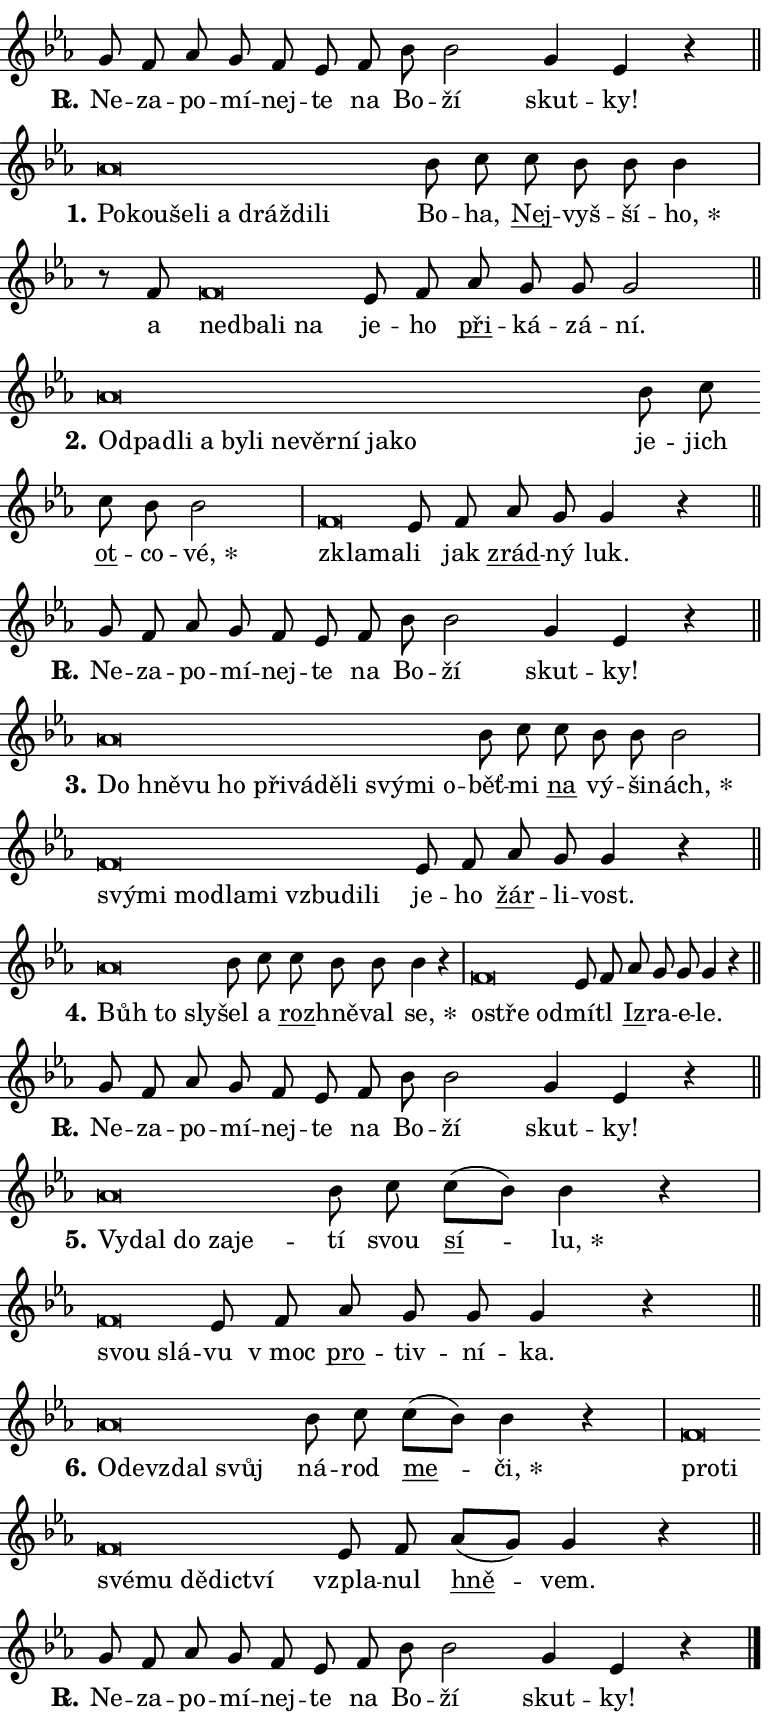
\version "2.24.0"
\header { tagline = "" }
\paper {
  indent = 0\cm
  top-margin = 0\cm
  right-margin = 0.13\cm % to fit lyric hyphens
  bottom-margin = 0\cm
  left-margin = 0\cm
  paper-width = 13\cm
  page-breaking = #ly:one-page-breaking
  system-system-spacing.basic-distance = #11
  score-system-spacing.basic-distance = #11
  ragged-last = ##f
}


%% Author: Thomas Morley
%% https://lists.gnu.org/archive/html/lilypond-user/2020-05/msg00002.html
#(define (line-position grob)
"Returns position of @var[grob} in current system:
   @code{'start}, if at first time-step
   @code{'end}, if at last time-step
   @code{'middle} otherwise
"
  (let* ((col (ly:item-get-column grob))
         (ln (ly:grob-object col 'left-neighbor))
         (rn (ly:grob-object col 'right-neighbor))
         (col-to-check-left (if (ly:grob? ln) ln col))
         (col-to-check-right (if (ly:grob? rn) rn col))
         (break-dir-left
           (and
             (ly:grob-property col-to-check-left 'non-musical #f)
             (ly:item-break-dir col-to-check-left)))
         (break-dir-right
           (and
             (ly:grob-property col-to-check-right 'non-musical #f)
             (ly:item-break-dir col-to-check-right))))
        (cond ((eqv? 1 break-dir-left) 'start)
              ((eqv? -1 break-dir-right) 'end)
              (else 'middle))))

#(define (tranparent-at-line-position vctor)
  (lambda (grob)
  "Relying on @code{line-position} select the relevant enry from @var{vctor}.
Used to determine transparency,"
    (case (line-position grob)
      ((end) (not (vector-ref vctor 0)))
      ((middle) (not (vector-ref vctor 1)))
      ((start) (not (vector-ref vctor 2))))))

noteHeadBreakVisibility =
#(define-music-function (break-visibility)(vector?)
"Makes @code{NoteHead}s transparent relying on @var{break-visibility}"
#{
  \override NoteHead.transparent =
    #(tranparent-at-line-position break-visibility)
#})

#(define delete-ledgers-for-transparent-note-heads
  (lambda (grob)
    "Reads whether a @code{NoteHead} is transparent.
If so this @code{NoteHead} is removed from @code{'note-heads} from
@var{grob}, which is supposed to be @code{LedgerLineSpanner}.
As a result ledgers are not printed for this @code{NoteHead}"
    (let* ((nhds-array (ly:grob-object grob 'note-heads))
           (nhds-list
             (if (ly:grob-array? nhds-array)
                 (ly:grob-array->list nhds-array)
                 '()))
           ;; Relies on the transparent-property being done before
           ;; Staff.LedgerLineSpanner.after-line-breaking is executed.
           ;; This is fragile ...
           (to-keep
             (remove
               (lambda (nhd)
                 (ly:grob-property nhd 'transparent #f))
               nhds-list)))
      ;; TODO find a better method to iterate over grob-arrays, similiar
      ;; to filter/remove etc for lists
      ;; For now rebuilt from scratch
      (set! (ly:grob-object grob 'note-heads)  '())
      (for-each
        (lambda (nhd)
          (ly:pointer-group-interface::add-grob grob 'note-heads nhd))
        to-keep))))

squashNotes = {
  \override NoteHead.X-extent = #'(-0.2 . 0.2)
  \override NoteHead.Y-extent = #'(-0.75 . 0)
  \override NoteHead.stencil =
    #(lambda (grob)
       (let ((pos (ly:grob-property grob 'staff-position)))
         (begin
           (if (< pos -7) (display "ERROR: Lower brevis then expected\n") (display ""))
           (if (<= pos -6) ly:text-interface::print ly:note-head::print))))
}
unSquashNotes = {
  \revert NoteHead.X-extent
  \revert NoteHead.Y-extent
  \revert NoteHead.stencil
}

hideNotes = \noteHeadBreakVisibility #begin-of-line-visible
unHideNotes = \noteHeadBreakVisibility #all-visible

% work-around for resetting accidentals
% https://lilypond.org/doc/v2.23/Documentation/notation/displaying-rhythms#unmetered-music
cadenzaMeasure = {
  \cadenzaOff
  \partial 1024 s1024
  \cadenzaOn
}

#(define-markup-command (accent layout props text) (markup?)
  "Underline accented syllable"
  (interpret-markup layout props
    #{\markup \override #'(offset . 4.3) \underline { #text }#}))

responsum = \markup \concat {
  "R" \hspace #-1.05 \path #0.1 #'((moveto 0 0.07) (lineto 0.9 0.8)) \hspace #0.05 "."
}

spaceSize = #0.6828661417322834 % exact space size for TeX Gyre Schola

\layout {
  \context {
    \Staff
    \remove "Time_signature_engraver"
    \override LedgerLineSpanner.after-line-breaking = #delete-ledgers-for-transparent-note-heads
  }
  \context {
    \Lyrics {
      \override LyricSpace.minimum-distance = \spaceSize
      \override LyricText.font-name = #"TeX Gyre Schola"
      \override LyricText.font-size = 1
      \override StanzaNumber.font-name = #"TeX Gyre Schola Bold"
      \override StanzaNumber.font-size = 1
    }
  }
  \context {
    \Score 
    \override NoteHead.text =
      #(lambda (grob) 
        (let ((pos (ly:grob-property grob 'staff-position)))
          #{\markup {
            \combine
              \halign #-0.55 \raise #(if (= pos -6) 0 0.5) \override #'(thickness . 2) \draw-line #'(3.2 . 0)
              \musicglyph "noteheads.sM1"
          }#}))
  }
}

% magnetic-lyrics.ily
%
%   written by
%     Jean Abou Samra <jean@abou-samra.fr>
%     Werner Lemberg <wl@gnu.org>
%
%   adapted by
%     Jiri Hon <jiri.hon@gmail.com>
%
% Version 2022-Apr-15

% https://www.mail-archive.com/lilypond-user@gnu.org/msg149350.html

#(define (Left_hyphen_pointer_engraver context)
   "Collect syllable-hyphen-syllable occurrences in lyrics and store
them in properties.  This engraver only looks to the left.  For
example, if the lyrics input is @code{foo -- bar}, it does the
following.

@itemize @bullet
@item
Set the @code{text} property of the @code{LyricHyphen} grob between
@q{foo} and @q{bar} to @code{foo}.

@item
Set the @code{left-hyphen} property of the @code{LyricText} grob with
text @q{foo} to the @code{LyricHyphen} grob between @q{foo} and
@q{bar}.
@end itemize

Use this auxiliary engraver in combination with the
@code{lyric-@/text::@/apply-@/magnetic-@/offset!} hook."
   (let ((hyphen #f)
         (text #f))
     (make-engraver
      (acknowledgers
       ((lyric-syllable-interface engraver grob source-engraver)
        (set! text grob)))
      (end-acknowledgers
       ((lyric-hyphen-interface engraver grob source-engraver)
        ;(when (not (grob::has-interface grob 'lyric-space-interface))
          (set! hyphen grob)));)
      ((stop-translation-timestep engraver)
       (when (and text hyphen)
         (ly:grob-set-object! text 'left-hyphen hyphen))
       (set! text #f)
       (set! hyphen #f)))))

#(define (lyric-text::apply-magnetic-offset! grob)
   "If the space between two syllables is less than the value in
property @code{LyricText@/.details@/.squash-threshold}, move the right
syllable to the left so that it gets concatenated with the left
syllable.

Use this function as a hook for
@code{LyricText@/.after-@/line-@/breaking} if the
@code{Left_@/hyphen_@/pointer_@/engraver} is active."
   (let ((hyphen (ly:grob-object grob 'left-hyphen #f)))
     (when hyphen
       (let ((left-text (ly:spanner-bound hyphen LEFT)))
         (when (grob::has-interface left-text 'lyric-syllable-interface)
           (let* ((common (ly:grob-common-refpoint grob left-text X))
                  (this-x-ext (ly:grob-extent grob common X))
                  (left-x-ext
                   (begin
                     ;; Trigger magnetism for left-text.
                     (ly:grob-property left-text 'after-line-breaking)
                     (ly:grob-extent left-text common X)))
                  ;; `delta` is the gap width between two syllables.
                  (delta (- (interval-start this-x-ext)
                            (interval-end left-x-ext)))
                  (details (ly:grob-property grob 'details))
                  (threshold (assoc-get 'squash-threshold details 0.2)))
             (when (< delta threshold)
               (let* (;; We have to manipulate the input text so that
                      ;; ligatures crossing syllable boundaries are not
                      ;; disabled.  For languages based on the Latin
                      ;; script this is essentially a beautification.
                      ;; However, for non-Western scripts it can be a
                      ;; necessity.
                      (lt (ly:grob-property left-text 'text))
                      (rt (ly:grob-property grob 'text))
                      (is-space (grob::has-interface hyphen 'lyric-space-interface))
                      (space (if is-space " " ""))
                      (extra-delta (if is-space spaceSize 0))
                      ;; Append new syllable.
                      (ltrt-space (if (and (string? lt) (string? rt))
                                (string-append lt space rt)
                                (make-concat-markup (list lt space rt))))
                      ;; Right-align `ltrt` to the right side.
                      (ltrt-space-markup (grob-interpret-markup
                               grob
                               (make-translate-markup
                                (cons (interval-length this-x-ext) 0)
                                (make-right-align-markup ltrt-space)))))
                 (begin
                   ;; Don't print `left-text`.
                   (ly:grob-set-property! left-text 'stencil #f)
                   ;; Set text and stencil (which holds all collected
                   ;; syllables so far) and shift it to the left.
                   (ly:grob-set-property! grob 'text ltrt-space)
                   (ly:grob-set-property! grob 'stencil ltrt-space-markup)
                   (ly:grob-translate-axis! grob (- (- delta extra-delta)) X))))))))))


#(define (lyric-hyphen::displace-bounds-first grob)
   ;; Make very sure this callback isn't triggered too early.
   (let ((left (ly:spanner-bound grob LEFT))
         (right (ly:spanner-bound grob RIGHT)))
     (ly:grob-property left 'after-line-breaking)
     (ly:grob-property right 'after-line-breaking)
     (ly:lyric-hyphen::print grob)))

squashThreshold = #0.4

\layout {
  \context {
    \Lyrics
    \consists #Left_hyphen_pointer_engraver
    \override LyricText.after-line-breaking =
      #lyric-text::apply-magnetic-offset!
    \override LyricHyphen.stencil = #lyric-hyphen::displace-bounds-first
    \override LyricText.details.squash-threshold = \squashThreshold
    \override LyricHyphen.minimum-distance = 0
    \override LyricHyphen.minimum-length = \squashThreshold
  }
}

squashText = \override LyricText.details.squash-threshold = 9999
unSquashText = \override LyricText.details.squash-threshold = \squashThreshold

leftText = \override LyricText.self-alignment-X = #LEFT
unLeftText = \revert LyricText.self-alignment-X

starOffset = #(lambda (grob) 
                (let ((x_offset (ly:self-alignment-interface::aligned-on-x-parent grob)))
                  (if (= x_offset 0) 0 (+ x_offset 1.2))))

star = #(define-music-function (syllable)(string?)
"Append star separator at the end of a syllable"
#{
  \once \override LyricText.X-offset = #starOffset
  \lyricmode { \markup {
    #syllable
    \override #'((font-name . "TeX Gyre Schola Bold")) \hspace #0.2 \lower #0.65 \larger "*"
  } }
#})

starAccent = #(define-music-function (syllable)(string?)
"Append star separator at the end of a syllable and make accent"
#{
  \once \override LyricText.X-offset = #starOffset
  \lyricmode { \markup {
    \accent #syllable
    \override #'((font-name . "TeX Gyre Schola Bold")) \hspace #0.2 \lower #0.65 \larger "*"
  } }
#})

breath = #(define-music-function (syllable)(string?)
"Append breathing indicator at the end of a syllable"
#{
  \lyricmode { \markup { #syllable "+" } }
#})

optionalBreath = #(define-music-function (syllable)(string?)
"Append optional breathing indicator at the end of a syllable"
#{
  \lyricmode { \markup { #syllable "(+)" } }
#})


\score {
    <<
        \new Voice = "melody" { \cadenzaOn \key es \major \relative { g'8 f as g f es \bar "" f bes bes2 g4 es r \cadenzaMeasure \bar "||" \break } }
        \new Lyrics \lyricsto "melody" { \lyricmode { \set stanza = \responsum
Ne -- za -- po -- mí -- nej -- te na Bo -- ží skut -- ky! } }
    >>
    \layout {}
}

\score {
    <<
        \new Voice = "melody" { \cadenzaOn \key es \major \relative { \squashNotes as'\breve*1/16 \hideNotes \breve*1/16 \bar "" \breve*1/16 \bar "" \breve*1/16 \bar "" \breve*1/16 \bar "" \breve*1/16 \bar "" \breve*1/16 \breve*1/16 \bar "" \unHideNotes \unSquashNotes bes8 c \bar "" c bes bes bes4 \cadenzaMeasure \bar "|" r8 f8 \squashNotes f\breve*1/16 \hideNotes \breve*1/16 \bar "" \breve*1/16 \breve*1/16 \bar "" \unHideNotes \unSquashNotes es8 f \bar "" as g g g2 \cadenzaMeasure \bar "||" \break } }
        \new Lyrics \lyricsto "melody" { \lyricmode { \set stanza = "1."
\leftText Po -- \squashText kou -- še -- li a dráž -- di -- li \unLeftText \unSquashText Bo -- ha, \markup \accent Nej -- vyš -- ší -- \star ho, a \leftText ne -- \squashText dba -- li na \unLeftText \unSquashText je -- ho \markup \accent při -- ká -- zá -- ní. } }
    >>
    \layout {}
}

\score {
    <<
        \new Voice = "melody" { \cadenzaOn \key es \major \relative { \squashNotes as'\breve*1/16 \hideNotes \breve*1/16 \bar "" \breve*1/16 \bar "" \breve*1/16 \bar "" \breve*1/16 \bar "" \breve*1/16 \bar "" \breve*1/16 \bar "" \breve*1/16 \bar "" \breve*1/16 \bar "" \breve*1/16 \breve*1/16 \bar "" \unHideNotes \unSquashNotes bes8 c \bar "" c bes bes2 \cadenzaMeasure \bar "|" \squashNotes f\breve*1/16 \hideNotes \breve*1/16 \bar "" \unHideNotes \unSquashNotes es8 f \bar "" as g g4 r \cadenzaMeasure \bar "||" \break } }
        \new Lyrics \lyricsto "melody" { \lyricmode { \set stanza = "2."
\leftText Od -- \squashText pa -- dli a by -- li ne -- věr -- ní ja -- ko \unLeftText \unSquashText je -- jich \markup \accent ot -- co -- \star vé, \leftText zkla -- \squashText ma -- \unLeftText \unSquashText li jak \markup \accent zrád -- ný luk. } }
    >>
    \layout {}
}

\score {
    <<
        \new Voice = "melody" { \cadenzaOn \key es \major \relative { g'8 f as g f es \bar "" f bes bes2 g4 es r \cadenzaMeasure \bar "||" \break } }
        \new Lyrics \lyricsto "melody" { \lyricmode { \set stanza = \responsum
Ne -- za -- po -- mí -- nej -- te na Bo -- ží skut -- ky! } }
    >>
    \layout {}
}

\score {
    <<
        \new Voice = "melody" { \cadenzaOn \key es \major \relative { \squashNotes as'\breve*1/16 \hideNotes \breve*1/16 \bar "" \breve*1/16 \bar "" \breve*1/16 \bar "" \breve*1/16 \bar "" \breve*1/16 \bar "" \breve*1/16 \bar "" \breve*1/16 \bar "" \breve*1/16 \bar "" \breve*1/16 \breve*1/16 \bar "" \unHideNotes \unSquashNotes bes8 c \bar "" c bes bes bes2 \cadenzaMeasure \bar "|" \squashNotes f\breve*1/16 \hideNotes \breve*1/16 \bar "" \breve*1/16 \bar "" \breve*1/16 \bar "" \breve*1/16 \bar "" \breve*1/16 \bar "" \breve*1/16 \breve*1/16 \bar "" \unHideNotes \unSquashNotes es8 f \bar "" as g g4 r \cadenzaMeasure \bar "||" \break } }
        \new Lyrics \lyricsto "melody" { \lyricmode { \set stanza = "3."
\leftText Do \squashText hně -- vu ho při -- vá -- dě -- li svý -- mi o -- \unLeftText \unSquashText běť -- mi \markup \accent na vý -- ši -- \star nách, \leftText svý -- \squashText mi mo -- dla -- mi vzbu -- di -- li \unLeftText \unSquashText je -- ho \markup \accent žár -- li -- vost. } }
    >>
    \layout {}
}

\score {
    <<
        \new Voice = "melody" { \cadenzaOn \key es \major \relative { \squashNotes as'\breve*1/16 \hideNotes \breve*1/16 \breve*1/16 \bar "" \unHideNotes \unSquashNotes bes8 c \bar "" c bes bes bes4 r \cadenzaMeasure \bar "|" \squashNotes f\breve*1/16 \hideNotes \breve*1/16 \breve*1/16 \bar "" \unHideNotes \unSquashNotes es8 f \bar "" as g g g4 r \cadenzaMeasure \bar "||" \break } }
        \new Lyrics \lyricsto "melody" { \lyricmode { \set stanza = "4."
\leftText Bůh \squashText to sly -- \unLeftText \unSquashText šel a \markup \accent roz -- hně -- val \star se, \leftText o -- \squashText stře od -- \unLeftText \unSquashText mí -- tl \markup \accent Iz -- ra -- e -- le. } }
    >>
    \layout {}
}

\score {
    <<
        \new Voice = "melody" { \cadenzaOn \key es \major \relative { g'8 f as g f es \bar "" f bes bes2 g4 es r \cadenzaMeasure \bar "||" \break } }
        \new Lyrics \lyricsto "melody" { \lyricmode { \set stanza = \responsum
Ne -- za -- po -- mí -- nej -- te na Bo -- ží skut -- ky! } }
    >>
    \layout {}
}

\score {
    <<
        \new Voice = "melody" { \cadenzaOn \key es \major \relative { \squashNotes as'\breve*1/16 \hideNotes \breve*1/16 \bar "" \breve*1/16 \bar "" \breve*1/16 \breve*1/16 \bar "" \unHideNotes \unSquashNotes bes8 c \bar "" c[( bes)] bes4 r \cadenzaMeasure \bar "|" \squashNotes f\breve*1/16 \hideNotes \breve*1/16 \bar "" \unHideNotes \unSquashNotes es8 f \bar "" as g g g4 r \cadenzaMeasure \bar "||" \break } }
        \new Lyrics \lyricsto "melody" { \lyricmode { \set stanza = "5."
\leftText Vy -- \squashText dal do za -- je -- \unLeftText \unSquashText tí svou \markup \accent sí -- \star lu, \leftText svou \squashText slá -- \unLeftText \unSquashText vu "v moc" \markup \accent pro -- tiv -- ní -- ka. } }
    >>
    \layout {}
}

\score {
    <<
        \new Voice = "melody" { \cadenzaOn \key es \major \relative { \squashNotes as'\breve*1/16 \hideNotes \breve*1/16 \bar "" \breve*1/16 \breve*1/16 \bar "" \unHideNotes \unSquashNotes bes8 c \bar "" c[( bes)] bes4 r \cadenzaMeasure \bar "|" \squashNotes f\breve*1/16 \hideNotes \breve*1/16 \bar "" \breve*1/16 \bar "" \breve*1/16 \bar "" \breve*1/16 \bar "" \breve*1/16 \breve*1/16 \bar "" \unHideNotes \unSquashNotes es8 f \bar "" as[( g)] g4 r \cadenzaMeasure \bar "||" \break } }
        \new Lyrics \lyricsto "melody" { \lyricmode { \set stanza = "6."
\leftText O -- \squashText de -- vzdal svůj \unLeftText \unSquashText ná -- rod \markup \accent me -- \star či, \leftText pro -- \squashText ti své -- mu dě -- dic -- tví \unLeftText \unSquashText vzpla -- nul \markup \accent hně -- vem. } }
    >>
    \layout {}
}

\score {
    <<
        \new Voice = "melody" { \cadenzaOn \key es \major \relative { g'8 f as g f es \bar "" f bes bes2 g4 es r \cadenzaMeasure \bar "||" \break } \bar "|." }
        \new Lyrics \lyricsto "melody" { \lyricmode { \set stanza = \responsum
Ne -- za -- po -- mí -- nej -- te na Bo -- ží skut -- ky! } }
    >>
    \layout {}
}
